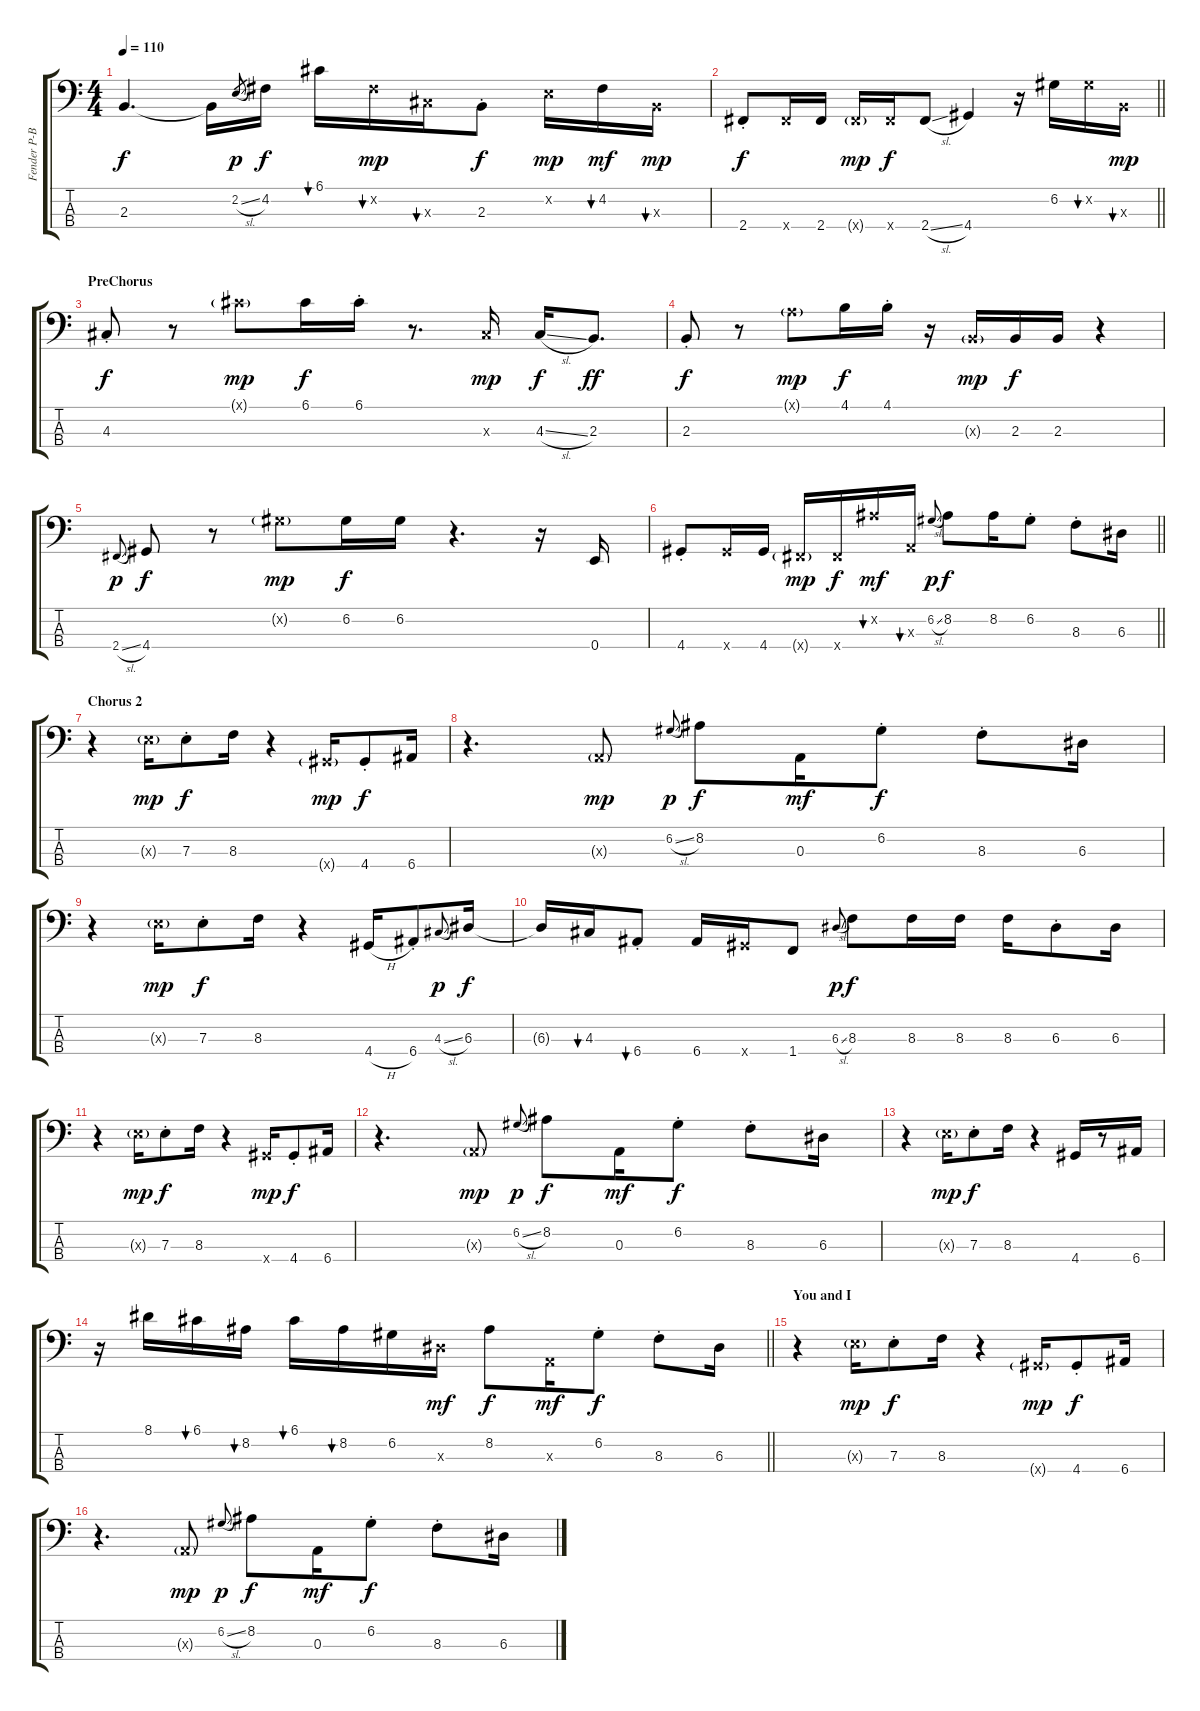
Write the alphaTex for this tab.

\track ("Fender P-Bass (Stuart Zender)" "Fender P-B") {instrument electricbassfinger}
\staff {score tabs}
\tuning (G2 D2 A1 E1) {hide}
\ts (4 4)
\tempo 110
\clef f4
\ks c
2.3.4{d dy f} 2.3{t}.16 2.2{sl}.8{gr dy p} 4.2.16{dy f} 6.1.16{bu 60} 4.2{x}.16{bu 60 dy mp} 4.3{x}.16{bu 60} 2.3{st}.8{dy f} 2.2{x}.16{dy mp} 4.2.16{bu 60 dy mf} 2.3{x}.16{bu 60 dy mp} |
\barLineRight lightlight
2.4{st}.8{dy f} 2.4{x}.16 2.4.16 2.4{g x}.16{dy mp} 2.4{x}.16{dy f} 2.4{sl}.8 4.4.4 r.16 6.2.16 6.2{x}.16{bu 30} 2.3{x}.16{bu 30 dy mp} |
\section ("" "PreChorus")
4.3{st}.8{dy f} r.8 6.1{g x}.8{dy mp} 6.1.16{dy f} 6.1{st}.16 r.8{d} 4.3{x}.16{dy mp} 4.3{sl}.16{dy f} 2.3.8{d dy ff} |
2.3{st}.8{dy f} r.8 2.1{g x}.8{dy mp} 4.1.16{dy f} 4.1{st}.16 r.16 2.3{g x}.16{dy mp} 2.3.16{dy f} 2.3.16 r.4 |
2.4{sl}.8{gr onbeat dy p} 4.4.8{dy f} r.8 6.2{g x}.8{dy mp} 6.2.16{dy f} 6.2.16 r.4{d} r.16 0.4.16 |
\barLineRight lightlight
4.4{st}.8 4.4{x}.16 4.4.16 2.4{g x}.16{dy mp} 2.4{x}.16{dy f} 8.2{x}.16{bu 480 dy mf} 0.3{x}.16{bu 480} 6.2{sl}.8{gr onbeat dy p} 8.2.8{dy f} 8.2.16 6.2{st}.8 8.3{st}.8 6.3.16 |
\section ("" "Chorus 2")
r.4 7.3{g x}.16{dy mp} 7.3{st}.8{dy f} 8.3.16 r.4 4.4{g x}.16{dy mp} 4.4{st}.8{dy f} 6.4.16 |
r.4{d} 0.3{g x}.8{dy mp} 6.2{sl}.8{gr onbeat dy p} 8.2.8{dy f} 0.3.16{dy mf} 6.2{st}.8{dy f} 8.3{st}.8 6.3.16 |
r.4 7.3{g x}.16{dy mp} 7.3{st}.8{dy f} 8.3.16 r.4 4.4{h}.16 6.4{st}.8 4.3{sl}.8{gr onbeat dy p} 6.3.16{dy f} |
6.3{t}.16 4.3.16{bu 30} 6.4{st}.8{bu 30} 6.4.16 4.4{x}.16 1.4.8 6.3{sl}.8{gr onbeat dy p} 8.3.8{dy f} 8.3.16 8.3.16 8.3.16 6.3{st}.8 6.3.16 |
r.4 7.3{g x}.16{dy mp} 7.3{st}.8{dy f} 8.3.16 r.4 4.4{x}.16{dy mp} 4.4{st}.8{dy f} 6.4.16 |
r.4{d} 0.3{g x}.8{dy mp} 6.2{sl}.8{gr onbeat dy p} 8.2.8{dy f} 0.3.16{dy mf} 6.2{st}.8{dy f} 8.3{st}.8 6.3.16 |
r.4 7.3{g x}.16{dy mp} 7.3{st}.8{dy f} 8.3.16 r.4 4.4.16 r.8 6.4.16 |
\barLineRight lightlight
r.16 8.1.16 6.1.16{bu 480} 8.2.16{bu 480} 6.1.16{bu 480} 8.2.16{bu 480} 6.2.16 6.3{x}.16{dy mf} 8.2.8{dy f} 0.3{x}.16{dy mf} 6.2{st}.8{dy f} 8.3{st}.8 6.3.16 |
\section ("" "You and I")
r.4 7.3{g x}.16{dy mp} 7.3{st}.8{dy f} 8.3.16 r.4 4.4{g x}.16{dy mp} 4.4{st}.8{dy f} 6.4.16 |
r.4{d} 0.3{g x}.8{dy mp} 6.2{sl}.8{gr onbeat dy p} 8.2.8{dy f} 0.3.16{dy mf} 6.2{st}.8{dy f} 8.3{st}.8 6.3.16
